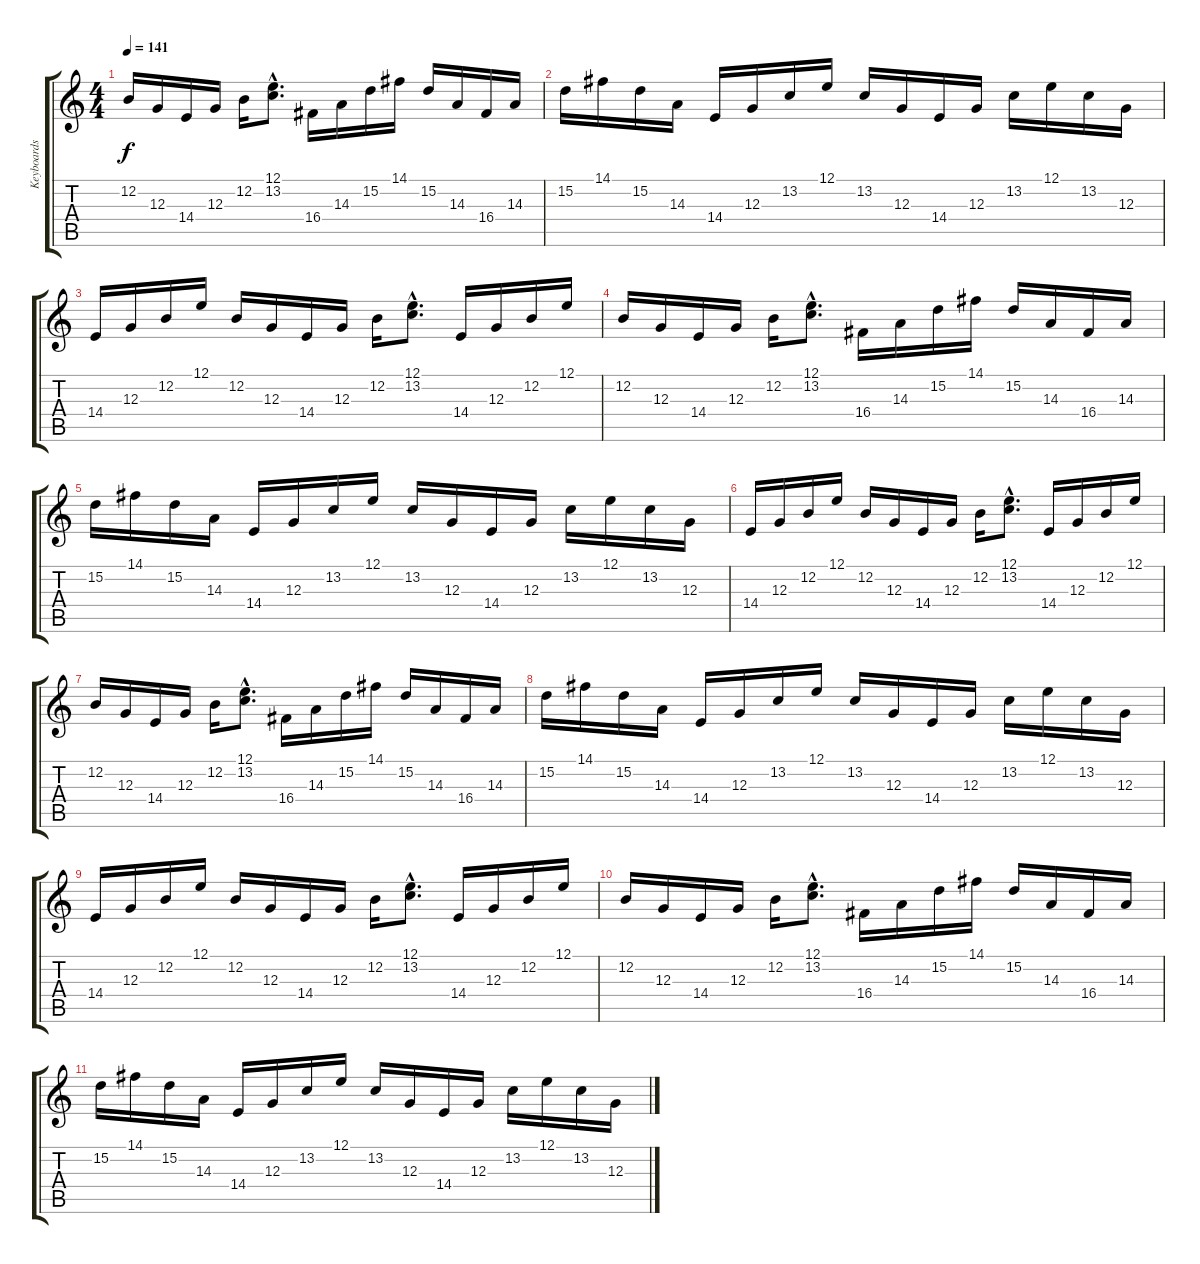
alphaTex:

\track ("Keyboards 1" "Keyboards ") {instrument acousticgrandpiano}
\staff {score tabs}
\tuning (E4 B3 G3 D3 A2 E2) {hide}
\ts (4 4)
\tempo 141
\clef g2
\ks c
12.2.16{dy f} 12.3.16 14.4.16 12.3.16 12.2.16 (12.1{hac} 13.2{hac}).8{d} 16.4.16 14.3.16 15.2.16 14.1.16 15.2.16 14.3.16 16.4.16 14.3.16 |
15.2.16 14.1.16 15.2.16 14.3.16 14.4.16 12.3.16 13.2.16 12.1.16 13.2.16 12.3.16 14.4.16 12.3.16 13.2.16 12.1.16 13.2.16 12.3.16 |
14.4.16 12.3.16 12.2.16 12.1.16 12.2.16 12.3.16 14.4.16 12.3.16 12.2.16 (12.1{hac} 13.2{hac}).8{d} 14.4.16 12.3.16 12.2.16 12.1.16 |
12.2.16 12.3.16 14.4.16 12.3.16 12.2.16 (12.1{hac} 13.2{hac}).8{d} 16.4.16 14.3.16 15.2.16 14.1.16 15.2.16 14.3.16 16.4.16 14.3.16 |
15.2.16 14.1.16 15.2.16 14.3.16 14.4.16 12.3.16 13.2.16 12.1.16 13.2.16 12.3.16 14.4.16 12.3.16 13.2.16 12.1.16 13.2.16 12.3.16 |
14.4.16 12.3.16 12.2.16 12.1.16 12.2.16 12.3.16 14.4.16 12.3.16 12.2.16 (12.1{hac} 13.2{hac}).8{d} 14.4.16 12.3.16 12.2.16 12.1.16 |
12.2.16 12.3.16 14.4.16 12.3.16 12.2.16 (12.1{hac} 13.2{hac}).8{d} 16.4.16 14.3.16 15.2.16 14.1.16 15.2.16 14.3.16 16.4.16 14.3.16 |
15.2.16 14.1.16 15.2.16 14.3.16 14.4.16 12.3.16 13.2.16 12.1.16 13.2.16 12.3.16 14.4.16 12.3.16 13.2.16 12.1.16 13.2.16 12.3.16 |
14.4.16 12.3.16 12.2.16 12.1.16 12.2.16 12.3.16 14.4.16 12.3.16 12.2.16 (12.1{hac} 13.2{hac}).8{d} 14.4.16 12.3.16 12.2.16 12.1.16 |
12.2.16 12.3.16 14.4.16 12.3.16 12.2.16 (12.1{hac} 13.2{hac}).8{d} 16.4.16 14.3.16 15.2.16 14.1.16 15.2.16 14.3.16 16.4.16 14.3.16 |
15.2.16 14.1.16 15.2.16 14.3.16 14.4.16 12.3.16 13.2.16 12.1.16 13.2.16 12.3.16 14.4.16 12.3.16 13.2.16 12.1.16 13.2.16 12.3.16
